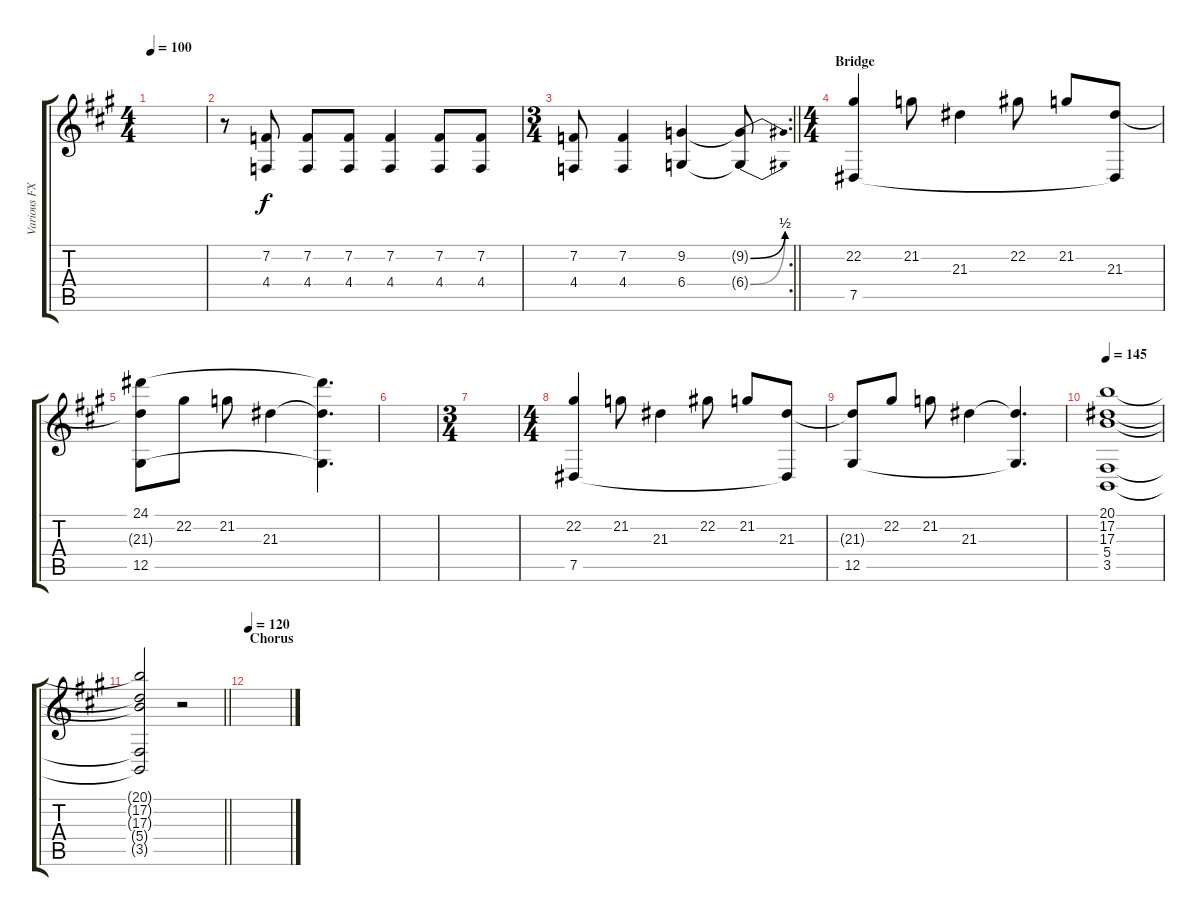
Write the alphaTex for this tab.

\track ("Various FX" "Various FX") {instrument choiraahs}
\staff {score tabs}
\tuning (Eb4 Bb3 Gb3 Db3 Ab2 Eb2) {hide}
\ts (4 4)
\tempo 100
\clef g2
\ks f#minor
|
r.8 (7.2 4.4).8 (7.2 4.4).8 (7.2 4.4).8 (7.2 4.4).4 (7.2 4.4).8 (7.2 4.4).8 |
\rc 2
\ts (3 4)
\barLineRight lightlight
(7.2 4.4).8 (7.2 4.4).4 (9.2 6.4).4 (9.2{be (bend 0 0 60 2) t} 6.4{be (bend 0 0 60 2) t}).8 |
\ts (4 4)
\section ("" "Bridge")
(22.2 7.5).4 21.2.8 21.3.4 22.2.8 21.2.8 (21.3 7.5{t}).8 |
(24.1 21.3{t} 12.5).8 22.2.8 21.2.8 21.3.4 (24.1{t} 21.3{t} 12.5{t}).4{d} |
|
\ts (3 4)
|
\ts (4 4)
(22.2 7.5).4 21.2.8 21.3.4 22.2.8 21.2.8 (21.3 7.5{t}).8 |
(21.3{t} 12.5).8 22.2.8 21.2.8 21.3.4 (21.3{t} 12.5{t}).4{d} |
\tempo 145
(20.1 17.2 17.3 5.4 3.5).1 |
\barLineRight lightlight
(20.1{t} 17.2{t} 17.3{t} 5.4{t} 3.5{t}).2{volume 0} r.2 |
\section ("" "Chorus")
\tempo 120
